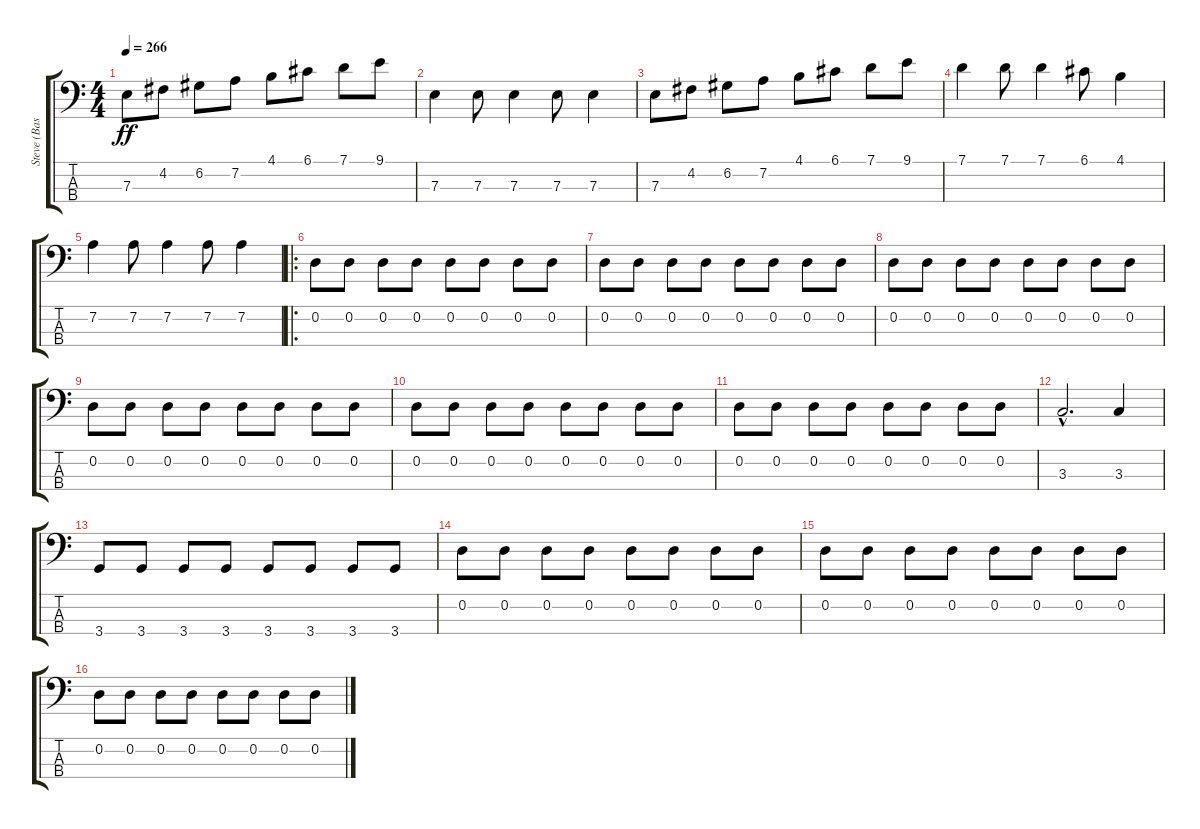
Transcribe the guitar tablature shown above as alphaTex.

\track ("Steve (Bass)" "Steve (Bas") {instrument electricbassfinger}
\staff {score tabs}
\tuning (G2 D2 A1 E1) {hide}
\ts (4 4)
\tempo 266
\clef f4
\ks c
7.3.8{dy ff} 4.2.8 6.2.8 7.2.8 4.1.8 6.1.8 7.1.8 9.1.8 |
7.3.4 7.3.8 7.3.4 7.3.8 7.3.4 |
7.3.8 4.2.8 6.2.8 7.2.8 4.1.8 6.1.8 7.1.8 9.1.8 |
7.1.4 7.1.8 7.1.4 6.1.8 4.1.4 |
7.2.4 7.2.8 7.2.4 7.2.8 7.2.4 |
\ro
0.2.8 0.2.8 0.2.8 0.2.8 0.2.8 0.2.8 0.2.8 0.2.8 |
0.2.8 0.2.8 0.2.8 0.2.8 0.2.8 0.2.8 0.2.8 0.2.8 |
0.2.8 0.2.8 0.2.8 0.2.8 0.2.8 0.2.8 0.2.8 0.2.8 |
0.2.8 0.2.8 0.2.8 0.2.8 0.2.8 0.2.8 0.2.8 0.2.8 |
0.2.8 0.2.8 0.2.8 0.2.8 0.2.8 0.2.8 0.2.8 0.2.8 |
0.2.8 0.2.8 0.2.8 0.2.8 0.2.8 0.2.8 0.2.8 0.2.8 |
3.3{hac}.2{d} 3.3.4 |
3.4.8 3.4.8 3.4.8 3.4.8 3.4.8 3.4.8 3.4.8 3.4.8 |
0.2.8 0.2.8 0.2.8 0.2.8 0.2.8 0.2.8 0.2.8 0.2.8 |
0.2.8 0.2.8 0.2.8 0.2.8 0.2.8 0.2.8 0.2.8 0.2.8 |
0.2.8 0.2.8 0.2.8 0.2.8 0.2.8 0.2.8 0.2.8 0.2.8
